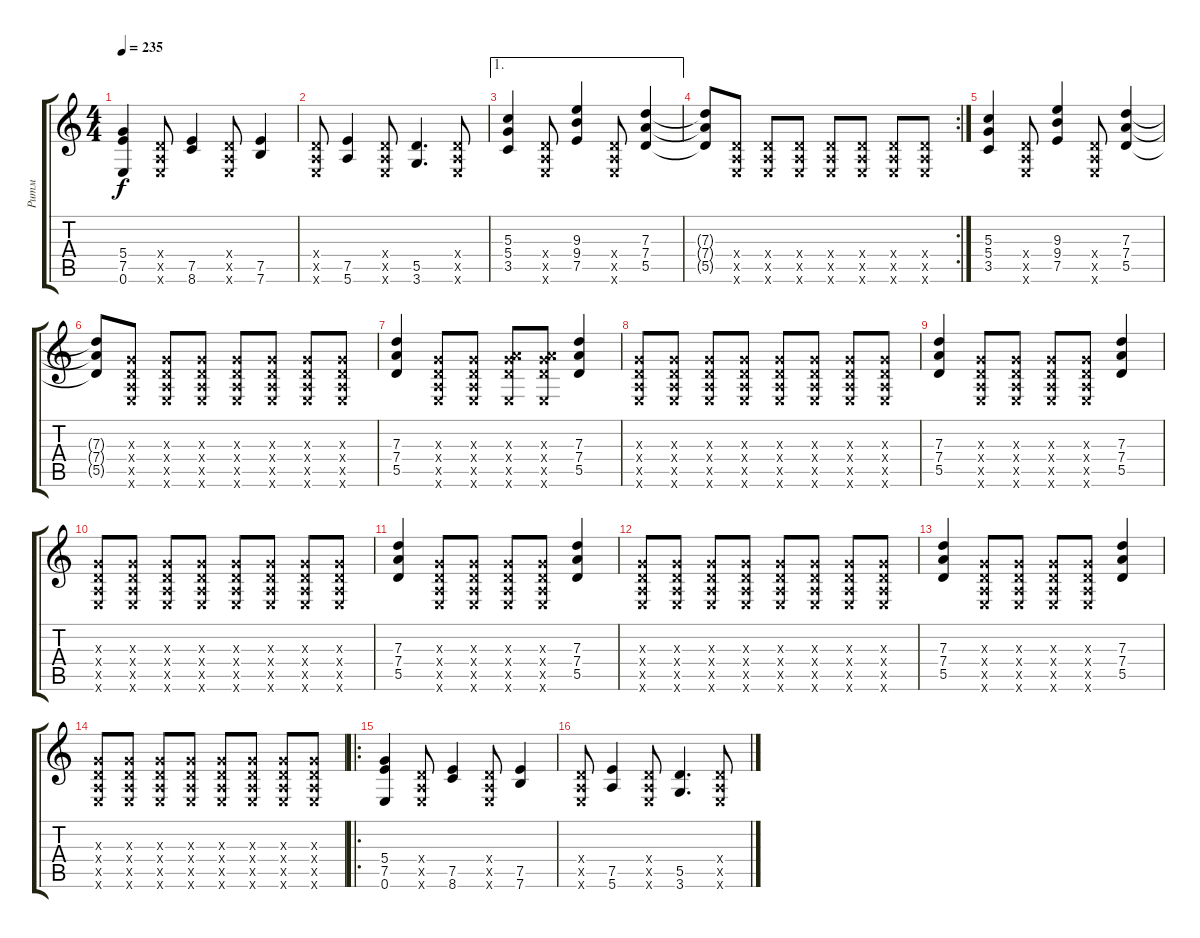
\track ("Ритм" "Ритм") {instrument distortionguitar}
\staff {score tabs}
\tuning (E4 B3 G3 D3 A2 E2) {hide}
\ts (4 4)
\tempo 235
\clef g2
\ks c
(5.4 7.5 0.6).4{dy f} (0.4{x} 0.5{x} 0.6{x}).8 (7.5 8.6).4 (0.4{x} 0.5{x} 0.6{x}).8 (7.5 7.6).4 |
(0.4{x} 0.5{x} 0.6{x}).8 (7.5 5.6).4 (0.4{x} 0.5{x} 0.6{x}).8 (5.5 3.6).4{d} (0.4{x} 0.5{x} 0.6{x}).8 |
\ae 1
(5.3 5.4 3.5).4 (0.4{x} 0.5{x} 0.6{x}).8 (9.3 9.4 7.5).4 (0.4{x} 0.5{x} 0.6{x}).8 (7.3 7.4 5.5).4 |
\rc 2
(7.3{t} 7.4{t} 5.5{t}).8 (0.4{x} 0.5{x} 0.6{x}).8 (0.4{x} 0.5{x} 0.6{x}).8 (0.4{x} 0.5{x} 0.6{x}).8 (0.4{x} 0.5{x} 0.6{x}).8 (0.4{x} 0.5{x} 0.6{x}).8 (0.4{x} 0.5{x} 0.6{x}).8 (0.4{x} 0.5{x} 0.6{x}).8 |
(5.3 5.4 3.5).4 (0.4{x} 0.5{x} 0.6{x}).8 (9.3 9.4 7.5).4 (0.4{x} 0.5{x} 0.6{x}).8 (7.3 7.4 5.5).4 |
(7.3{t} 7.4{t} 5.5{t}).8 (0.3{x} 0.4{x} 0.5{x} 0.6{x}).8 (0.3{x} 0.4{x} 0.5{x} 0.6{x}).8 (0.3{x} 0.4{x} 0.5{x} 0.6{x}).8 (0.3{x} 0.4{x} 0.5{x} 0.6{x}).8 (0.3{x} 0.4{x} 0.5{x} 0.6{x}).8 (0.3{x} 0.4{x} 0.5{x} 0.6{x}).8 (0.3{x} 0.4{x} 0.5{x} 0.6{x}).8 |
(7.3 7.4 5.5).4 (0.3{x} 0.4{x} 0.5{x} 0.6{x}).8 (0.3{x} 0.4{x} 0.5{x} 0.6{x}).8 (0.3{x} 7.4{x} 5.5{x} 0.6{x}).8 (0.3{x} 7.4{x} 5.5{x} 0.6{x}).8 (7.3 7.4 5.5).4 |
(0.3{x} 0.4{x} 0.5{x} 0.6{x}).8 (0.3{x} 0.4{x} 0.5{x} 0.6{x}).8 (0.3{x} 0.4{x} 0.5{x} 0.6{x}).8 (0.3{x} 0.4{x} 0.5{x} 0.6{x}).8 (0.3{x} 0.4{x} 0.5{x} 0.6{x}).8 (0.3{x} 0.4{x} 0.5{x} 0.6{x}).8 (0.3{x} 0.4{x} 0.5{x} 0.6{x}).8 (0.3{x} 0.4{x} 0.5{x} 0.6{x}).8 |
(7.3 7.4 5.5).4 (0.3{x} 0.4{x} 0.5{x} 0.6{x}).8 (0.3{x} 0.4{x} 0.5{x} 0.6{x}).8 (0.3{x} 0.4{x} 0.5{x} 0.6{x}).8 (0.3{x} 0.4{x} 0.5{x} 0.6{x}).8 (7.3 7.4 5.5).4 |
(0.3{x} 0.4{x} 0.5{x} 0.6{x}).8 (0.3{x} 0.4{x} 0.5{x} 0.6{x}).8 (0.3{x} 0.4{x} 0.5{x} 0.6{x}).8 (0.3{x} 0.4{x} 0.5{x} 0.6{x}).8 (0.3{x} 0.4{x} 0.5{x} 0.6{x}).8 (0.3{x} 0.4{x} 0.5{x} 0.6{x}).8 (0.3{x} 0.4{x} 0.5{x} 0.6{x}).8 (0.3{x} 0.4{x} 0.5{x} 0.6{x}).8 |
(7.3 7.4 5.5).4 (0.3{x} 0.4{x} 0.5{x} 0.6{x}).8 (0.3{x} 0.4{x} 0.5{x} 0.6{x}).8 (0.3{x} 0.4{x} 0.5{x} 0.6{x}).8 (0.3{x} 0.4{x} 0.5{x} 0.6{x}).8 (7.3 7.4 5.5).4 |
(0.3{x} 0.4{x} 0.5{x} 0.6{x}).8 (0.3{x} 0.4{x} 0.5{x} 0.6{x}).8 (0.3{x} 0.4{x} 0.5{x} 0.6{x}).8 (0.3{x} 0.4{x} 0.5{x} 0.6{x}).8 (0.3{x} 0.4{x} 0.5{x} 0.6{x}).8 (0.3{x} 0.4{x} 0.5{x} 0.6{x}).8 (0.3{x} 0.4{x} 0.5{x} 0.6{x}).8 (0.3{x} 0.4{x} 0.5{x} 0.6{x}).8 |
(7.3 7.4 5.5).4 (0.3{x} 0.4{x} 0.5{x} 0.6{x}).8 (0.3{x} 0.4{x} 0.5{x} 0.6{x}).8 (0.3{x} 0.4{x} 0.5{x} 0.6{x}).8 (0.3{x} 0.4{x} 0.5{x} 0.6{x}).8 (7.3 7.4 5.5).4 |
(0.3{x} 0.4{x} 0.5{x} 0.6{x}).8 (0.3{x} 0.4{x} 0.5{x} 0.6{x}).8 (0.3{x} 0.4{x} 0.5{x} 0.6{x}).8 (0.3{x} 0.4{x} 0.5{x} 0.6{x}).8 (0.3{x} 0.4{x} 0.5{x} 0.6{x}).8 (0.3{x} 0.4{x} 0.5{x} 0.6{x}).8 (0.3{x} 0.4{x} 0.5{x} 0.6{x}).8 (0.3{x} 0.4{x} 0.5{x} 0.6{x}).8 |
\ro
(5.4 7.5 0.6).4 (0.4{x} 0.5{x} 0.6{x}).8 (7.5 8.6).4 (0.4{x} 0.5{x} 0.6{x}).8 (7.5 7.6).4 |
(0.4{x} 0.5{x} 0.6{x}).8 (7.5 5.6).4 (0.4{x} 0.5{x} 0.6{x}).8 (5.5 3.6).4{d} (0.4{x} 0.5{x} 0.6{x}).8
